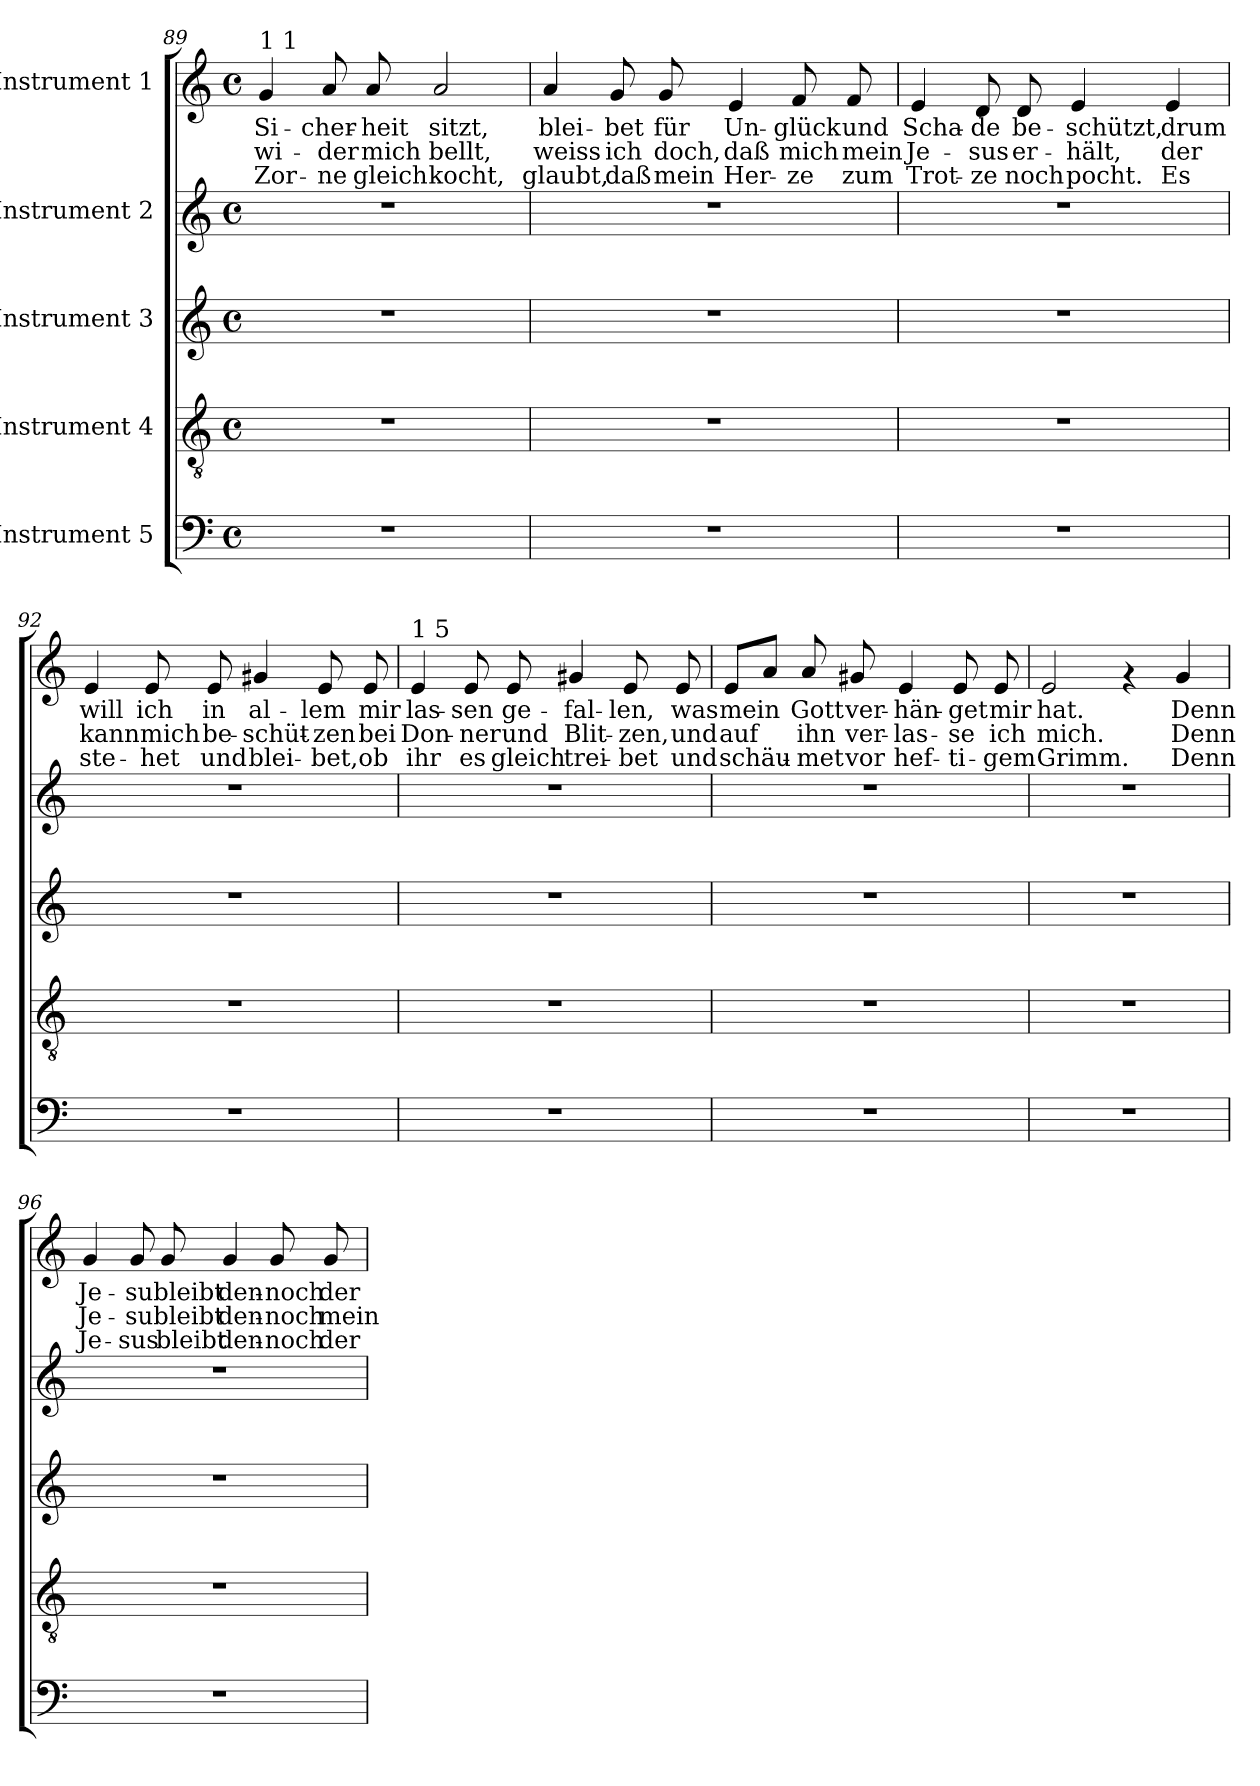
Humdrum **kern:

**kern	**kern	**kern	**kern	**kern	**text	**text	**text
*part5	*part4	*part3	*part2	*part1	*part1	*part1	*part1
*staff5	*staff4	*staff3	*staff2	*staff1	*staff1	*staff1	*staff1
*I"Instrument 5	*I"Instrument 4	*I"Instrument 3	*I"Instrument 2	*I"Instrument 1	*	*	*
!!LO:LB:g=z
*clefF4	*clefGv2	*clefG2	*clefG2	*clefG2	*	*	*
*k[]	*k[]	*k[]	*k[]	*k[]	*	*	*
*C:	*C:	*C:	*C:	*C:	*	*	*
*M4/4	*M4/4	*M4/4	*M4/4	*M4/4	*	*	*
*met(c)	*met(c)	*met(c)	*met(c)	*met(c)	*	*	*
=89	=89	=89	=89	=89	=89	=89	=89
!	!	!	!	!LO:TX:a:t=1 1	!	!	!
!	!	!	!	!	!LO:LY:b:cj	!LO:LY:b:cj	!LO:LY:b:cj
1r	1r	1r	1r	4g/	Si-	-wi-	-Zor-
!	!	!	!	!	!LO:LY:b:cj	!LO:LY:b:cj	!LO:LY:b:cj
.	.	.	.	8a/	-cher-	-der	ne
!	!	!	!	!	!LO:LY:b:cj	!LO:LY:b:cj	!LO:LY:b:cj
.	.	.	.	8a/	heit	mich	gleich
!	!	!	!	!	!LO:LY:b:cj	!LO:LY:b:cj	!LO:LY:b:cj
.	.	.	.	2a/	sitzt,	bellt,	kocht,
=90	=90	=90	=90	=90	=90	=90	=90
!	!	!	!	!	!LO:LY:b:cj	!LO:LY:b:cj	!LO:LY:b:cj
1r	1r	1r	1r	4a/	blei-	-weiss	glaubt,
!	!	!	!	!	!LO:LY:b:cj	!LO:LY:b:cj	!LO:LY:b:cj
.	.	.	.	8g/	bet	ich	daß
!	!	!	!	!	!LO:LY:b:cj	!LO:LY:b:cj	!LO:LY:b:cj
.	.	.	.	8g/	für	doch,	mein
!	!	!	!	!	!LO:LY:b:cj	!LO:LY:b:cj	!LO:LY:b:cj
.	.	.	.	4e/	Un-	-daß	Her-
!	!	!	!	!	!LO:LY:b:cj	!LO:LY:b:cj	!LO:LY:b:cj
.	.	.	.	8f/	-glück	mich	ze
!	!	!	!	!	!LO:LY:b:cj	!LO:LY:b:cj	!LO:LY:b:cj
.	.	.	.	8f/	und	mein	zum
=91	=91	=91	=91	=91	=91	=91	=91
!	!	!	!	!	!LO:LY:b:cj	!LO:LY:b:cj	!LO:LY:b:cj
1r	1r	1r	1r	4e/	Scha-	-Je-	-Trot-
!	!	!	!	!	!LO:LY:b:cj	!LO:LY:b:cj	!LO:LY:b:cj
.	.	.	.	8d/	-de	sus	ze
!	!	!	!	!	!LO:LY:b:cj	!LO:LY:b:cj	!LO:LY:b:cj
.	.	.	.	8d/	be-	-er-	-noch
!	!	!	!	!	!LO:LY:b:cj	!LO:LY:b:cj	!LO:LY:b:cj
.	.	.	.	4e/	schützt,	hält,	pocht.
!	!	!	!	!	!LO:LY:b:cj	!LO:LY:b:cj	!LO:LY:b:cj
.	.	.	.	4e/	drum	der	Es
=92	=92	=92	=92	=92	=92	=92	=92
!	!	!	!	!	!LO:LY:b:cj	!LO:LY:b:cj	!LO:LY:b:cj
1r	1r	1r	1r	4e/	will	kann	ste-
!	!	!	!	!	!LO:LY:b:cj	!LO:LY:b:cj	!LO:LY:b:cj
.	.	.	.	8e/	-ich	mich	het
!	!	!	!	!	!LO:LY:b:cj	!LO:LY:b:cj	!LO:LY:b:cj
.	.	.	.	8e/	in	be-	-und
!	!	!	!	!	!LO:LY:b:cj	!LO:LY:b:cj	!LO:LY:b:cj
.	.	.	.	4g#X/	al-	-schüt-	-blei-
!	!	!	!	!	!LO:LY:b:cj	!LO:LY:b:cj	!LO:LY:b:cj
.	.	.	.	8e/	-lem	zen	bet,
!	!	!	!	!	!LO:LY:b:cj	!LO:LY:b:cj	!LO:LY:b:cj
.	.	.	.	8e/	mir	bei	ob
!!LO:PB:g=z
=93	=93	=93	=93	=93	=93	=93	=93
!	!	!	!	!LO:TX:a:t=1 5	!	!	!
!	!	!	!	!	!LO:LY:b:cj	!LO:LY:b:cj	!LO:LY:b:cj
1r	1r	1r	1r	4e/	las-	-Don-	-ihr
!	!	!	!	!	!LO:LY:b:cj	!LO:LY:b:cj	!LO:LY:b:cj
.	.	.	.	8e/	sen	ner	es
!	!	!	!	!	!LO:LY:b:cj	!LO:LY:b:cj	!LO:LY:b:cj
.	.	.	.	8e/	ge-	-und	gleich
!	!	!	!	!	!LO:LY:b:cj	!LO:LY:b:cj	!LO:LY:b:cj
.	.	.	.	4g#X/	fal-	-Blit-	-trei-
!	!	!	!	!	!LO:LY:b:cj	!LO:LY:b:cj	!LO:LY:b:cj
.	.	.	.	8e/	-len,	zen,	bet
!	!	!	!	!	!LO:LY:b:cj	!LO:LY:b:cj	!LO:LY:b:cj
.	.	.	.	8e/	was	und	und
=94	=94	=94	=94	=94	=94	=94	=94
!	!	!	!	!	!LO:LY:b:cj	!LO:LY:b:cj	!LO:LY:b:cj
1r	1r	1r	1r	8e/L	mein	auf	schäu-
!	!	!	!	!	!LO:LY:b:cj	!LO:LY:b:cj	!LO:LY:b:cj
.	.	.	.	8a/J	--	-	.
!	!	!	!	!	!LO:LY:b:cj	!LO:LY:b:cj	!LO:LY:b:cj
.	.	.	.	8a/	Gott	ihn	met
!	!	!	!	!	!LO:LY:b:cj	!LO:LY:b:cj	!LO:LY:b:cj
.	.	.	.	8g#X/	ver-	-ver-	-vor
!	!	!	!	!	!LO:LY:b:cj	!LO:LY:b:cj	!LO:LY:b:cj
.	.	.	.	4e/	hän-	-las-	-hef-
!	!	!	!	!	!LO:LY:b:cj	!LO:LY:b:cj	!LO:LY:b:cj
.	.	.	.	8e/	-get	se	ti-
!	!	!	!	!	!LO:LY:b:cj	!LO:LY:b:cj	!LO:LY:b:cj
.	.	.	.	8e/	-mir	ich	gem
=95	=95	=95	=95	=95	=95	=95	=95
!	!	!	!	!	!LO:LY:b:cj	!LO:LY:b:cj	!LO:LY:b:cj
1r	1r	1r	1r	2e/	hat.	mich.	Grimm.
.	.	.	.	4rf	.	.	.
!	!	!	!	!	!LO:LY:b:cj	!LO:LY:b:cj	!LO:LY:b:cj
.	.	.	.	4g/	Denn	Denn	Denn
=96	=96	=96	=96	=96	=96	=96	=96
!	!	!	!	!	!LO:LY:b:cj	!LO:LY:b:cj	!LO:LY:b:cj
1r	1r	1r	1r	4g/	Je-	-Je-	-Je-
!	!	!	!	!	!LO:LY:b:cj	!LO:LY:b:cj	!LO:LY:b:cj
.	.	.	.	8g/	-su	su	sus
!	!	!	!	!	!LO:LY:b:cj	!LO:LY:b:cj	!LO:LY:b:cj
.	.	.	.	8g/	bleibt	bleibt	bleibt
!	!	!	!	!	!LO:LY:b:cj	!LO:LY:b:cj	!LO:LY:b:cj
.	.	.	.	4g/	den-	-den-	-den-
!	!	!	!	!	!LO:LY:b:cj	!LO:LY:b:cj	!LO:LY:b:cj
.	.	.	.	8g/	-noch	noch	noch
!	!	!	!	!	!LO:LY:b:cj	!LO:LY:b:cj	!LO:LY:b:cj
.	.	.	.	8g/	der	mein	der
=	=	=	=	=	=	=	=
*-	*-	*-	*-	*-	*-	*-	*-
